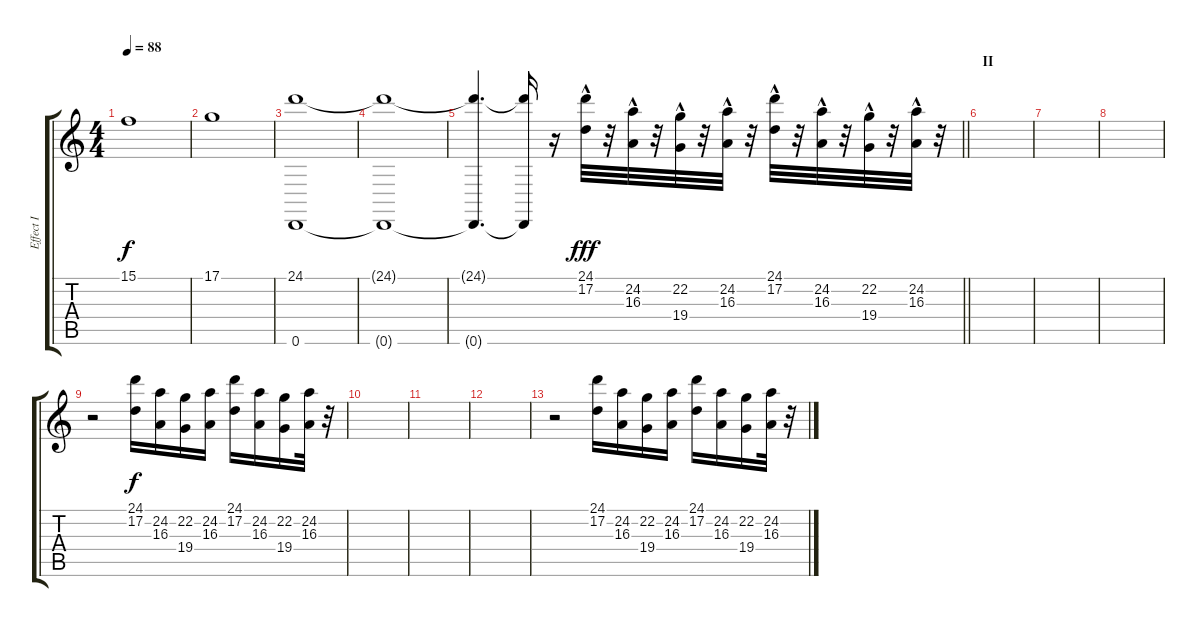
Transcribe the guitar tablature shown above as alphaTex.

\track ("Effect I" "Effect I") {instrument stringensemble1}
\staff {score tabs}
\tuning (D4 A3 F3 C3 G2 D2) {hide}
\ts (4 4)
\tempo 88
\clef g2
\ks c
15.1.1{dy f} |
17.1.1 |
(24.1 0.6).1 |
(24.1{t} 0.6{t}).1 |
\barLineRight lightlight
(24.1{t} 0.6{t}).4{d} (24.1{t} 0.6{t}).16{volume 13} r.16 (24.1{hac} 17.2).32{dy fff} r.32 (24.2{hac} 16.3).32 r.32 (22.2{hac} 19.4).32 r.32 (24.2{hac} 16.3).32 r.32 (24.1{hac} 17.2).32 r.32 (24.2{hac} 16.3).32 r.32 (22.2{hac} 19.4).32 r.32 (24.2{hac} 16.3).32 r.32 |
\section ("" "II")
|
|
|
r.2{volume 12} (24.1 17.2).16{dy f} (24.2 16.3).16 (22.2 19.4).16 (24.2 16.3).16 (24.1 17.2).16 (24.2 16.3).16 (22.2 19.4).16 (24.2 16.3).32 r.32 |
|
|
|
r.2 (24.1 17.2).16 (24.2 16.3).16 (22.2 19.4).16 (24.2 16.3).16 (24.1 17.2).16 (24.2 16.3).16 (22.2 19.4).16 (24.2 16.3).32 r.32
